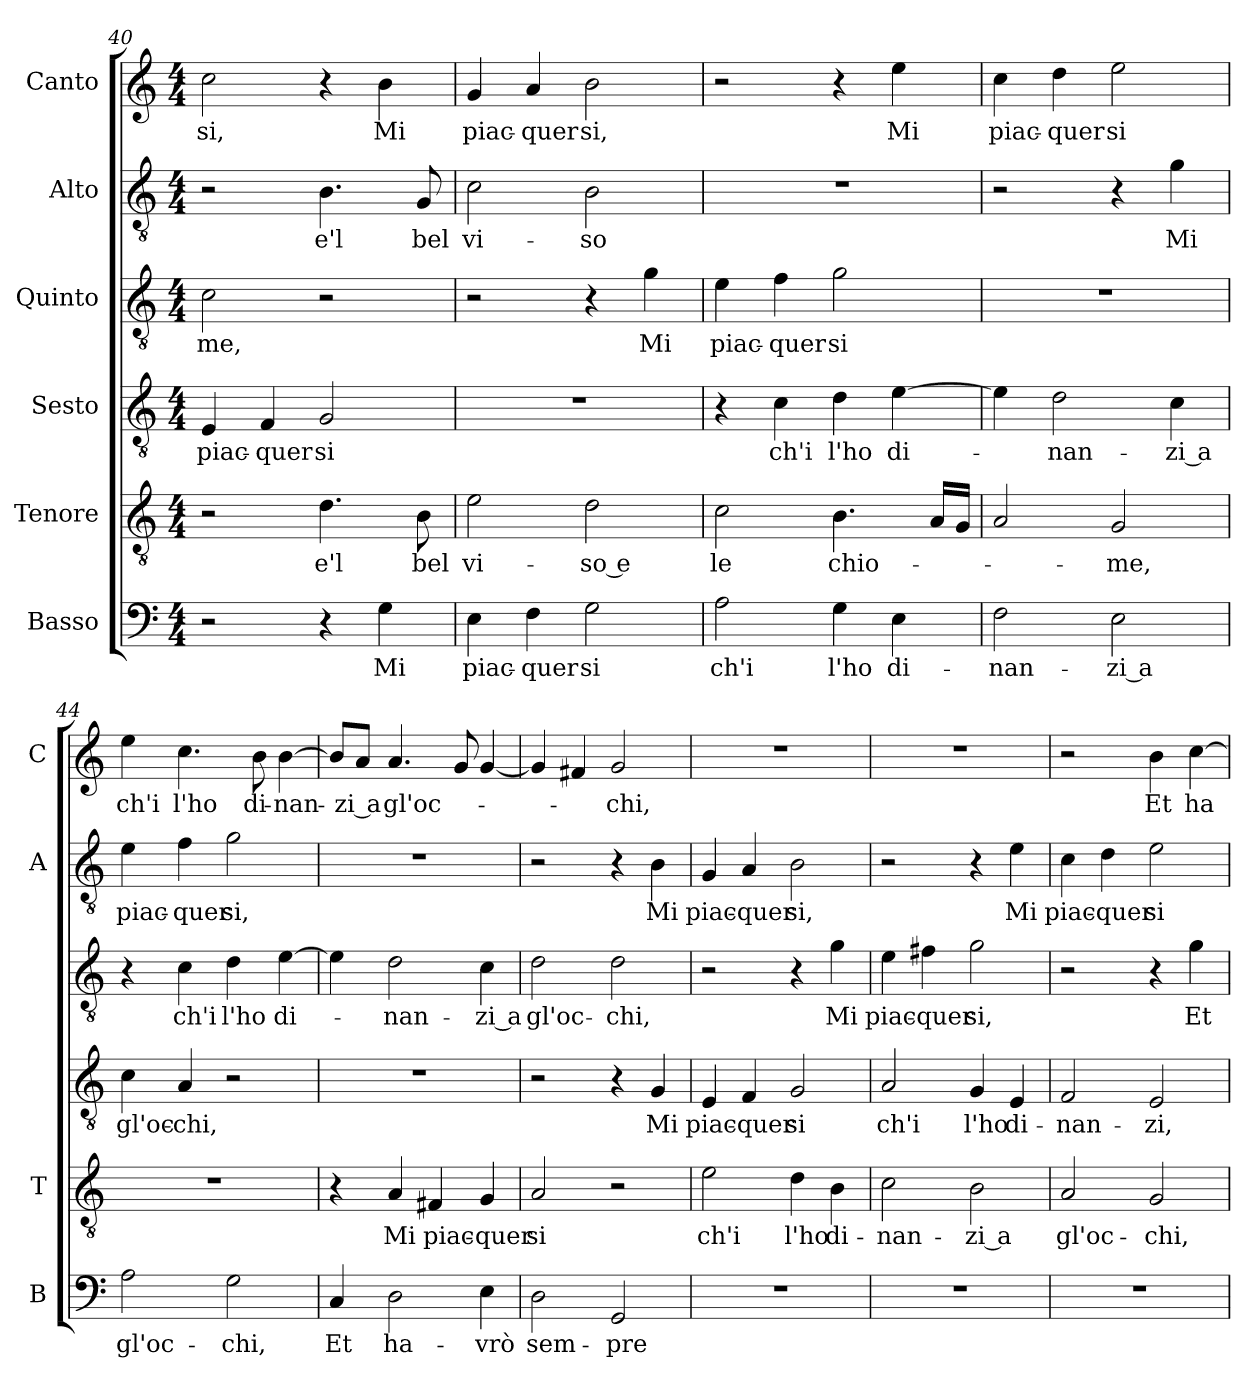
**kern	**text	**kern	**text	**kern	**text	**kern	**text	**kern	**text	**kern	**text
*part6	*part6	*part5	*part5	*part4	*part4	*part3	*part3	*part2	*part2	*part1	*part1
*staff6	*staff6	*staff5	*staff5	*staff4	*staff4	*staff3	*staff3	*staff2	*staff2	*staff1	*staff1
*I"Basso	*	*I"Tenore	*	*I"Sesto	*	*I"Quinto	*	*I"Alto	*	*I"Canto	*
*I'B	*	*I'T	*	*	*	*	*	*I'A	*	*I'C	*
*clefF4	*	*clefGv2	*	*clefGv2	*	*clefGv2	*	*clefGv2	*	*clefG2	*
*k[]	*	*k[]	*	*k[]	*	*k[]	*	*k[]	*	*k[]	*
*C:	*	*C:	*	*C:	*	*C:	*	*C:	*	*C:	*
*M4/4	*	*M4/4	*	*M4/4	*	*M4/4	*	*M4/4	*	*M4/4	*
=40	=40	=40	=40	=40	=40	=40	=40	=40	=40	=40	=40
!	!	!	!	!	!LO:LY:b	!	!LO:LY:b	!	!	!	!LO:LY:b
2r	.	2r	.	4E/	piac-	2c\	-me,	2r	.	2cc\	si,
!	!	!	!	!	!LO:LY:b	!	!	!	!	!	!
.	.	.	.	4F/	-quer	.	.	.	.	.	.
!	!	!	!LO:LY:b	!	!LO:LY:b	!	!	!	!LO:LY:b	!	!
4r	.	4.d\	e'l	2G/	si	2r	.	4.B\	e'l	4r	.
!	!LO:LY:b	!	!	!	!	!	!	!	!	!	!LO:LY:b
4G\	Mi	.	.	.	.	.	.	.	.	4b\	Mi
!	!	!	!LO:LY:b	!	!	!	!	!	!LO:LY:b	!	!
.	.	8B\	bel	.	.	.	.	8G/	bel	.	.
=41	=41	=41	=41	=41	=41	=41	=41	=41	=41	=41	=41
!	!LO:LY:b	!	!LO:LY:b	!	!	!	!	!	!LO:LY:b	!	!LO:LY:b
4E\	piac-	2e\	vi-	1r	.	2r	.	2c\	vi-	4g/	piac-
!	!LO:LY:b	!	!	!	!	!	!	!	!	!	!LO:LY:b
4F\	-quer	.	.	.	.	.	.	.	.	4a/	-quer
!	!LO:LY:b	!	!LO:LY:b	!	!	!	!	!	!LO:LY:b	!	!LO:LY:b
2G\	si	2d\	-so e	.	.	4r	.	2B\	-so	2b\	si,
!	!	!	!	!	!	!	!LO:LY:b	!	!	!	!
.	.	.	.	.	.	4g\	Mi	.	.	.	.
!!LO:PB:g=z
=42	=42	=42	=42	=42	=42	=42	=42	=42	=42	=42	=42
!	!LO:LY:b	!	!LO:LY:b	!	!	!	!LO:LY:b	!	!	!	!
2A\	ch'i	2c\	le	4r	.	4e\	piac-	1r	.	2r	.
!	!	!	!	!	!LO:LY:b	!	!LO:LY:b	!	!	!	!
.	.	.	.	4c\	ch'i	4f\	-quer	.	.	.	.
!	!LO:LY:b	!	!LO:LY:b	!	!LO:LY:b	!	!LO:LY:b	!	!	!	!
4G\	l'ho	4.B\	chio-	4d\	l'ho	2g\	si	.	.	4r	.
!	!LO:LY:b	!	!	!	!LO:LY:b	!	!	!	!	!	!LO:LY:b
4E\	di-	.	.	[4e\	di-	.	.	.	.	4ee\	Mi
.	.	16A/LL	.	.	.	.	.	.	.	.	.
.	.	16G/JJ	.	.	.	.	.	.	.	.	.
=43	=43	=43	=43	=43	=43	=43	=43	=43	=43	=43	=43
!	!LO:LY:b	!	!	!	!	!	!	!	!	!	!LO:LY:b
2F\	-nan-	2A/	.	4e\]	.	1r	.	2r	.	4cc\	piac-
!	!	!	!	!	!LO:LY:b	!	!	!	!	!	!LO:LY:b
.	.	.	.	2d\	-nan-	.	.	.	.	4dd\	-quer
!	!LO:LY:b	!	!LO:LY:b	!	!	!	!	!	!	!	!LO:LY:b
2E\	-zi a	2G/	-me,	.	.	.	.	4r	.	2ee\	si
!	!	!	!	!	!LO:LY:b	!	!	!	!LO:LY:b	!	!
.	.	.	.	4c\	-zi a	.	.	4g\	Mi	.	.
=44	=44	=44	=44	=44	=44	=44	=44	=44	=44	=44	=44
!	!LO:LY:b	!	!	!	!LO:LY:b	!	!	!	!LO:LY:b	!	!LO:LY:b
2A\	gl'oc-	1r	.	4c\	gl'oc-	4r	.	4e\	piac-	4ee\	ch'i
!	!	!	!	!	!LO:LY:b	!	!LO:LY:b	!	!LO:LY:b	!	!LO:LY:b
.	.	.	.	4A/	-chi,	4c\	ch'i	4f\	-quer	4.cc\	l'ho
!	!LO:LY:b	!	!	!	!	!	!LO:LY:b	!	!LO:LY:b	!	!
2G\	-chi,	.	.	2r	.	4d\	l'ho	2g\	si,	.	.
!	!	!	!	!	!	!	!	!	!	!	!LO:LY:b
.	.	.	.	.	.	.	.	.	.	8b\	di-
!	!	!	!	!	!	!	!LO:LY:b	!	!	!	!LO:LY:b
.	.	.	.	.	.	[4e\	di-	.	.	[4b\	-nan-
=45	=45	=45	=45	=45	=45	=45	=45	=45	=45	=45	=45
!	!LO:LY:b	!	!	!	!	!	!	!	!	!	!
4C/	Et	4r	.	1r	.	4e\]	.	1r	.	8b/L]	.
!	!	!	!	!	!	!	!	!	!	!	!LO:LY:b
.	.	.	.	.	.	.	.	.	.	8a/J	-zi a
!	!LO:LY:b	!	!LO:LY:b	!	!	!	!LO:LY:b	!	!	!	!LO:LY:b
2D\	ha-	4A/	Mi	.	.	2d\	-nan-	.	.	4.a/	gl'oc-
!	!	!	!LO:LY:b	!	!	!	!	!	!	!	!
.	.	4F#X/	piac-	.	.	.	.	.	.	.	.
.	.	.	.	.	.	.	.	.	.	8g/	.
!	!LO:LY:b	!	!LO:LY:b	!	!	!	!LO:LY:b	!	!	!	!
4E\	-vrò	4G/	-quer	.	.	4c\	-zi a	.	.	[4g/	.
=46	=46	=46	=46	=46	=46	=46	=46	=46	=46	=46	=46
!	!LO:LY:b	!	!LO:LY:b	!	!	!	!LO:LY:b	!	!	!	!
2D\	sem-	2A/	si	2r	.	2d\	gl'oc-	2r	.	4g/]	.
.	.	.	.	.	.	.	.	.	.	4f#X/	.
!	!LO:LY:b	!	!	!	!	!	!LO:LY:b	!	!	!	!LO:LY:b
2GG/	-pre	2r	.	4r	.	2d\	-chi,	4r	.	2g/	-chi,
!	!	!	!	!	!LO:LY:b	!	!	!	!LO:LY:b	!	!
.	.	.	.	4G/	Mi	.	.	4B\	Mi	.	.
=47	=47	=47	=47	=47	=47	=47	=47	=47	=47	=47	=47
!	!	!	!LO:LY:b	!	!LO:LY:b	!	!	!	!LO:LY:b	!	!
1r	.	2e\	ch'i	4E/	piac-	2r	.	4G/	piac-	1r	.
!	!	!	!	!	!LO:LY:b	!	!	!	!LO:LY:b	!	!
.	.	.	.	4F/	-quer	.	.	4A/	-quer	.	.
!	!	!	!LO:LY:b	!	!LO:LY:b	!	!	!	!LO:LY:b	!	!
.	.	4d\	l'ho	2G/	si	4r	.	2B\	si,	.	.
!	!	!	!LO:LY:b	!	!	!	!LO:LY:b	!	!	!	!
.	.	4B\	di-	.	.	4g\	Mi	.	.	.	.
=48	=48	=48	=48	=48	=48	=48	=48	=48	=48	=48	=48
!	!	!	!LO:LY:b	!	!LO:LY:b	!	!LO:LY:b	!	!	!	!
1r	.	2c\	-nan-	2A/	ch'i	4e\	piac-	2r	.	1r	.
!	!	!	!	!	!	!	!LO:LY:b	!	!	!	!
.	.	.	.	.	.	4f#X\	-quer	.	.	.	.
!	!	!	!LO:LY:b	!	!LO:LY:b	!	!LO:LY:b	!	!	!	!
.	.	2B\	-zi a	4G/	l'ho	2g\	si,	4r	.	.	.
!	!	!	!	!	!LO:LY:b	!	!	!	!LO:LY:b	!	!
.	.	.	.	4E/	di-	.	.	4e\	Mi	.	.
=49	=49	=49	=49	=49	=49	=49	=49	=49	=49	=49	=49
!	!	!	!LO:LY:b	!	!LO:LY:b	!	!	!	!LO:LY:b	!	!
1r	.	2A/	gl'oc-	2F/	-nan-	2r	.	4c\	piac-	2r	.
!	!	!	!	!	!	!	!	!	!LO:LY:b	!	!
.	.	.	.	.	.	.	.	4d\	-quer	.	.
!	!	!	!LO:LY:b	!	!LO:LY:b	!	!	!	!LO:LY:b	!	!LO:LY:b
.	.	2G/	-chi,	2E/	-zi,	4r	.	2e\	si	4b\	Et
!	!	!	!	!	!	!	!LO:LY:b	!	!	!	!LO:LY:b
.	.	.	.	.	.	4g\	Et	.	.	[4cc\	ha-
=	=	=	=	=	=	=	=	=	=	=	=
*-	*-	*-	*-	*-	*-	*-	*-	*-	*-	*-	*-
